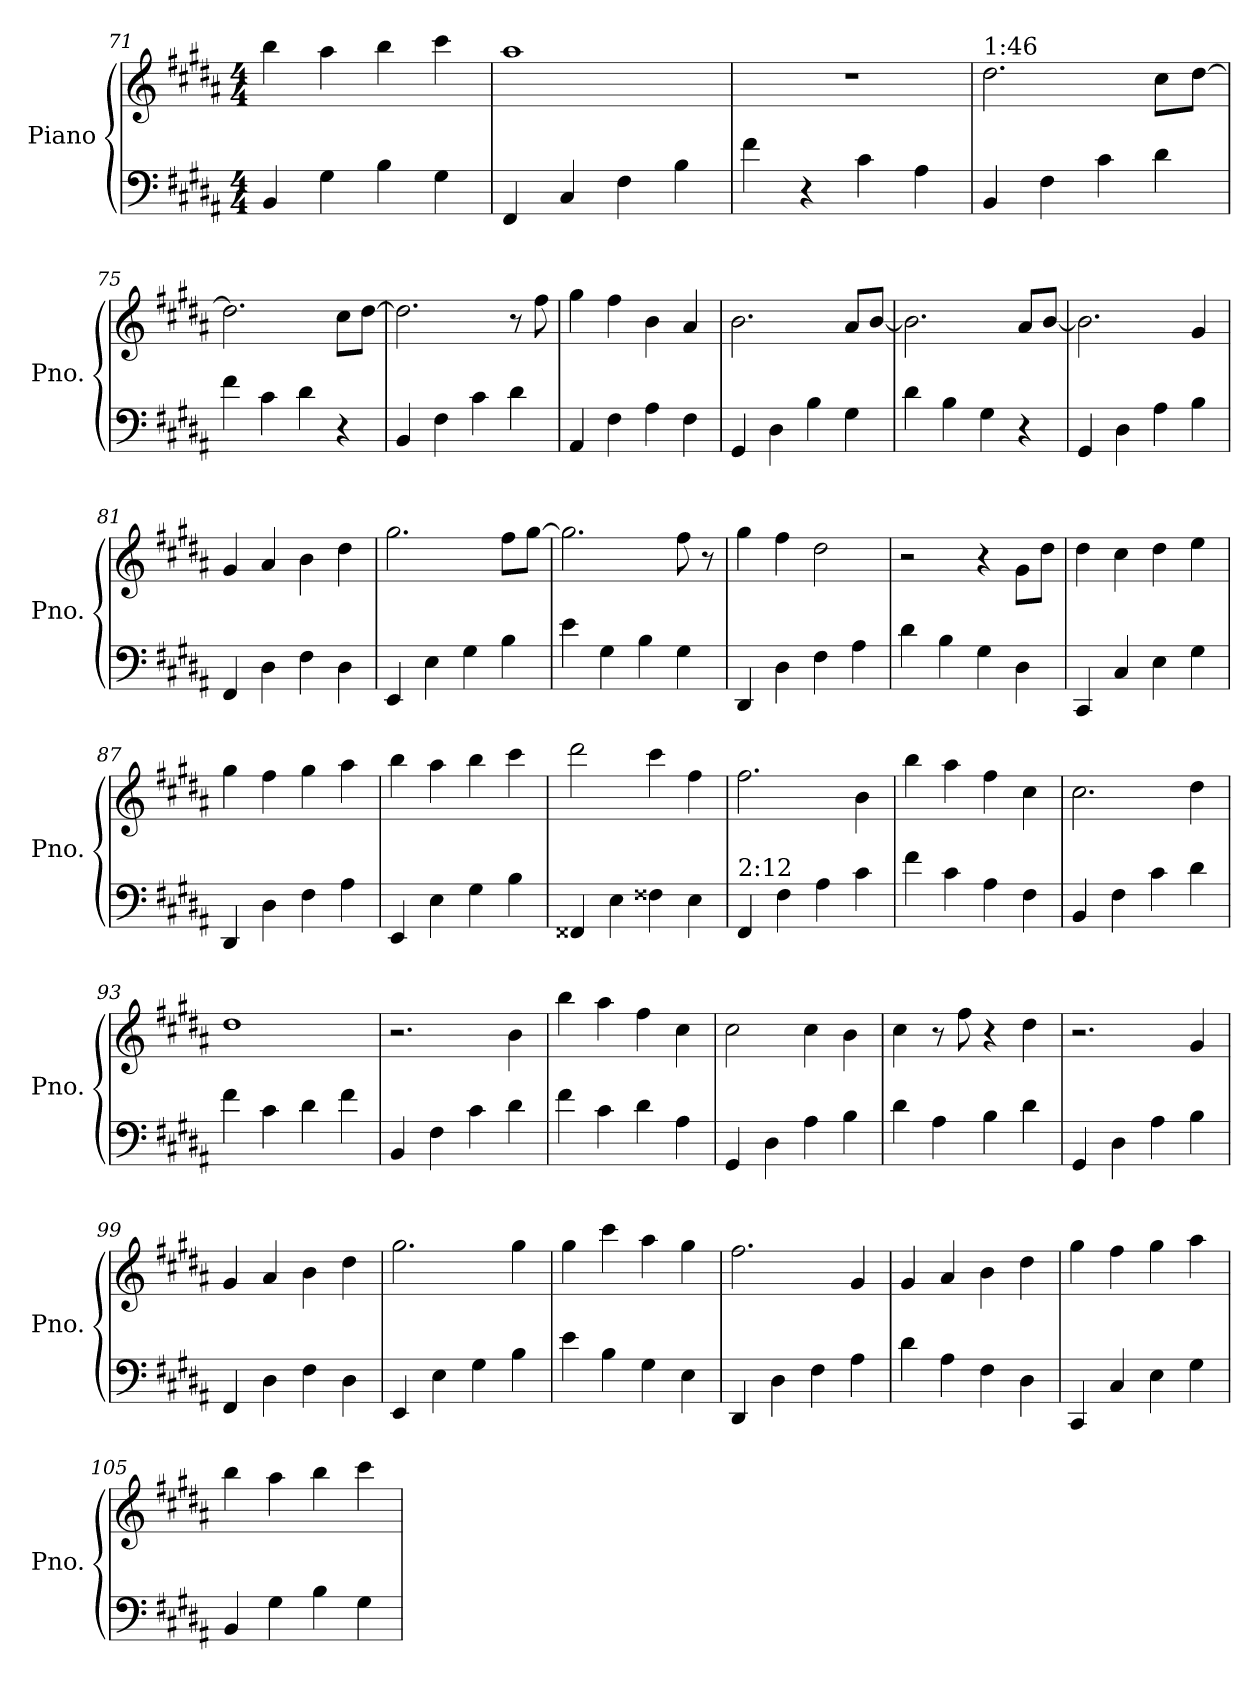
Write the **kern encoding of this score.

**kern	**kern
*part1	*part1
*staff2	*staff1
*I"Piano	*
*I'Pno.	*
*clefF4	*clefG2
*k[f#c#g#d#a#]	*k[f#c#g#d#a#]
*M4/4	*M4/4
=71	=71
4BB/	4bb\
4G#\	4aa#\
4B\	4bb\
4G#\	4ccc#\
=72	=72
4FF#/	1aa#
4C#/	.
4F#\	.
4B\	.
=73	=73
4f#\	1r
4r	.
4c#\	.
4A#\	.
=74	=74
!	!LO:TX:a:t=1&colon;46
4BB/	2.dd#\
4F#\	.
4c#\	.
4d#\	8cc#\L
.	[8dd#\J
=75	=75
4f#\	2.dd#\]
4c#\	.
4d#\	.
4r	8cc#\L
.	[8dd#\J
!!LO:LB:g=z
=76	=76
4BB/	2.dd#\]
4F#\	.
4c#\	.
4d#\	8r
.	8ff#\
=77	=77
4AA#/	4gg#\
4F#\	4ff#\
4A#\	4b\
4F#\	4a#/
=78	=78
4GG#/	2.b\
4D#\	.
4B\	.
4G#\	8a#/L
.	[8b/J
=79	=79
4d#\	2.b\]
4B\	.
4G#\	.
4r	8a#/L
.	[8b/J
=80	=80
4GG#/	2.b\]
4D#\	.
4A#\	.
4B\	4g#/
=81	=81
4FF#/	4g#/
4D#\	4a#/
4F#\	4b\
4D#\	4dd#\
=82	=82
4EE/	2.gg#\
4E\	.
4G#\	.
4B\	8ff#\L
.	[8gg#\J
!!LO:PB:g=z
=83	=83
4e\	2.gg#\]
4G#\	.
4B\	.
4G#\	8ff#\
.	8r
=84	=84
4DD#/	4gg#\
4D#\	4ff#\
4F#\	2dd#\
4A#\	.
=85	=85
4d#\	2r
4B\	.
4G#\	4r
4D#\	8g#\L
.	8dd#\J
=86	=86
4CC#/	4dd#\
4C#/	4cc#\
4E\	4dd#\
4G#\	4ee\
=87	=87
4DD#/	4gg#\
4D#\	4ff#\
4F#\	4gg#\
4A#\	4aa#\
=88	=88
4EE/	4bb\
4E\	4aa#\
4G#\	4bb\
4B\	4ccc#\
=89	=89
4FF##X/	2ddd#\
4E\	.
4F##X\	4ccc#\
4E\	4ff#\
!!LO:LB:g=z
=90	=90
!LO:TX:a:t=2&colon;12	!
4FF#/	2.ff#\
4F#\	.
4A#\	.
4c#\	4b\
=91	=91
4f#\	4bb\
4c#\	4aa#\
4A#\	4ff#\
4F#\	4cc#\
=92	=92
4BB/	2.cc#\
4F#\	.
4c#\	.
4d#\	4dd#\
=93	=93
4f#\	1dd#
4c#\	.
4d#\	.
4f#\	.
=94	=94
4BB/	2.r
4F#\	.
4c#\	.
4d#\	4b\
=95	=95
4f#\	4bb\
4c#\	4aa#\
4d#\	4ff#\
4A#\	4cc#\
=96	=96
4GG#/	2cc#\
4D#\	.
4A#\	4cc#\
4B\	4b\
!!LO:LB:g=z
=97	=97
4d#\	4cc#\
4A#\	8r
.	8ff#\
4B\	4r
4d#\	4dd#\
=98	=98
4GG#/	2.r
4D#\	.
4A#\	.
4B\	4g#/
=99	=99
4FF#/	4g#/
4D#\	4a#/
4F#\	4b\
4D#\	4dd#\
=100	=100
4EE/	2.gg#\
4E\	.
4G#\	.
4B\	4gg#\
=101	=101
4e\	4gg#\
4B\	4ccc#\
4G#\	4aa#\
4E\	4gg#\
=102	=102
4DD#/	2.ff#\
4D#\	.
4F#\	.
4A#\	4g#/
=103	=103
4d#\	4g#/
4A#\	4a#/
4F#\	4b\
4D#\	4dd#\
=104	=104
4CC#/	4gg#\
4C#/	4ff#\
4E\	4gg#\
4G#\	4aa#\
!!LO:LB:g=z
=105	=105
4BB/	4bb\
4G#\	4aa#\
4B\	4bb\
4G#\	4ccc#\
=	=
*-	*-
